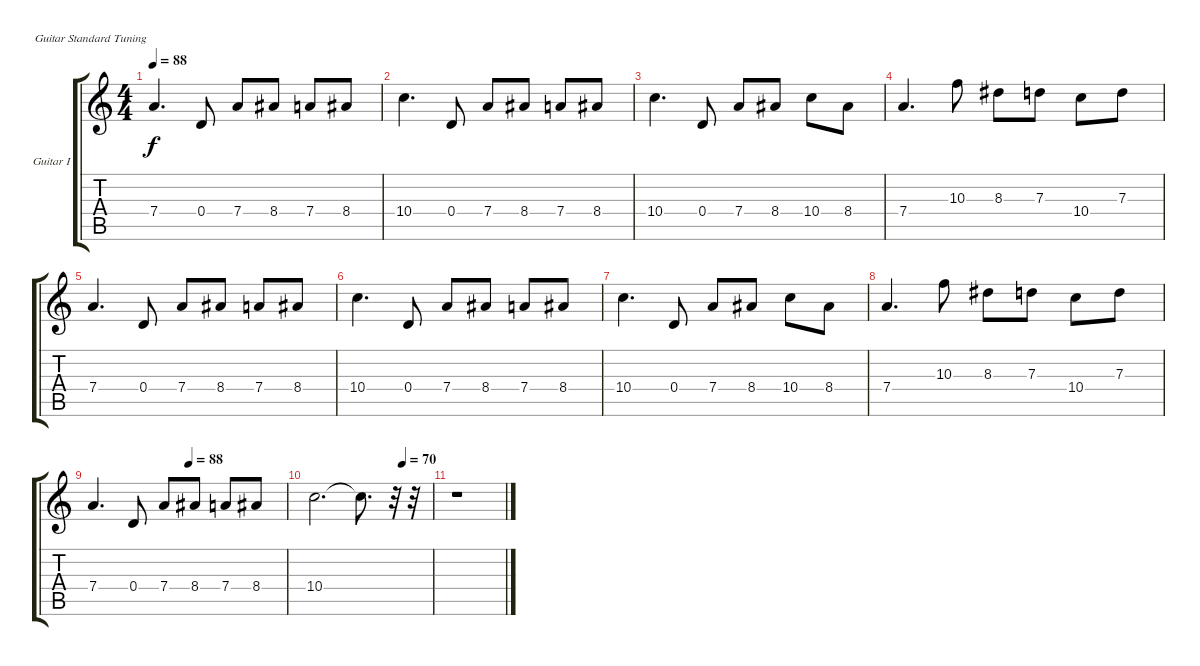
\bracketExtendMode groupsimilarinstruments
\firstSystemTrackNameOrientation horizontal
\otherSystemsTrackNameOrientation horizontal
\track ("Guitar I" "Guitar I") {instrument distortionguitar}
\staff {score tabs}
\tuning (E4 B3 G3 D3 A2 E2)
\ts (4 4)
\tempo 88
\clef g2
\ks c
7.4.4{d dy f} 0.4.8 7.4.8 8.4.8 7.4.8 8.4.8 |
10.4.4{d} 0.4.8 7.4.8 8.4.8 7.4.8 8.4.8 |
10.4.4{d} 0.4.8 7.4.8 8.4.8 10.4.8 8.4.8 |
7.4.4{d} 10.3.8 8.3.8 7.3.8 10.4.8 7.3.8 |
7.4.4{d} 0.4.8 7.4.8 8.4.8 7.4.8 8.4.8 |
10.4.4{d} 0.4.8 7.4.8 8.4.8 7.4.8 8.4.8 |
10.4.4{d} 0.4.8 7.4.8 8.4.8 10.4.8 8.4.8 |
7.4.4{d} 10.3.8 8.3.8 7.3.8 10.4.8 7.3.8 |
\tempo (88 0.5)
7.4.4{d} 0.4.8 7.4.8 8.4.8 7.4.8 8.4.8 |
\tempo (70 0.75)
10.4.2{d} 10.4{t}.8{d} r.32 r.32 |
r.1
